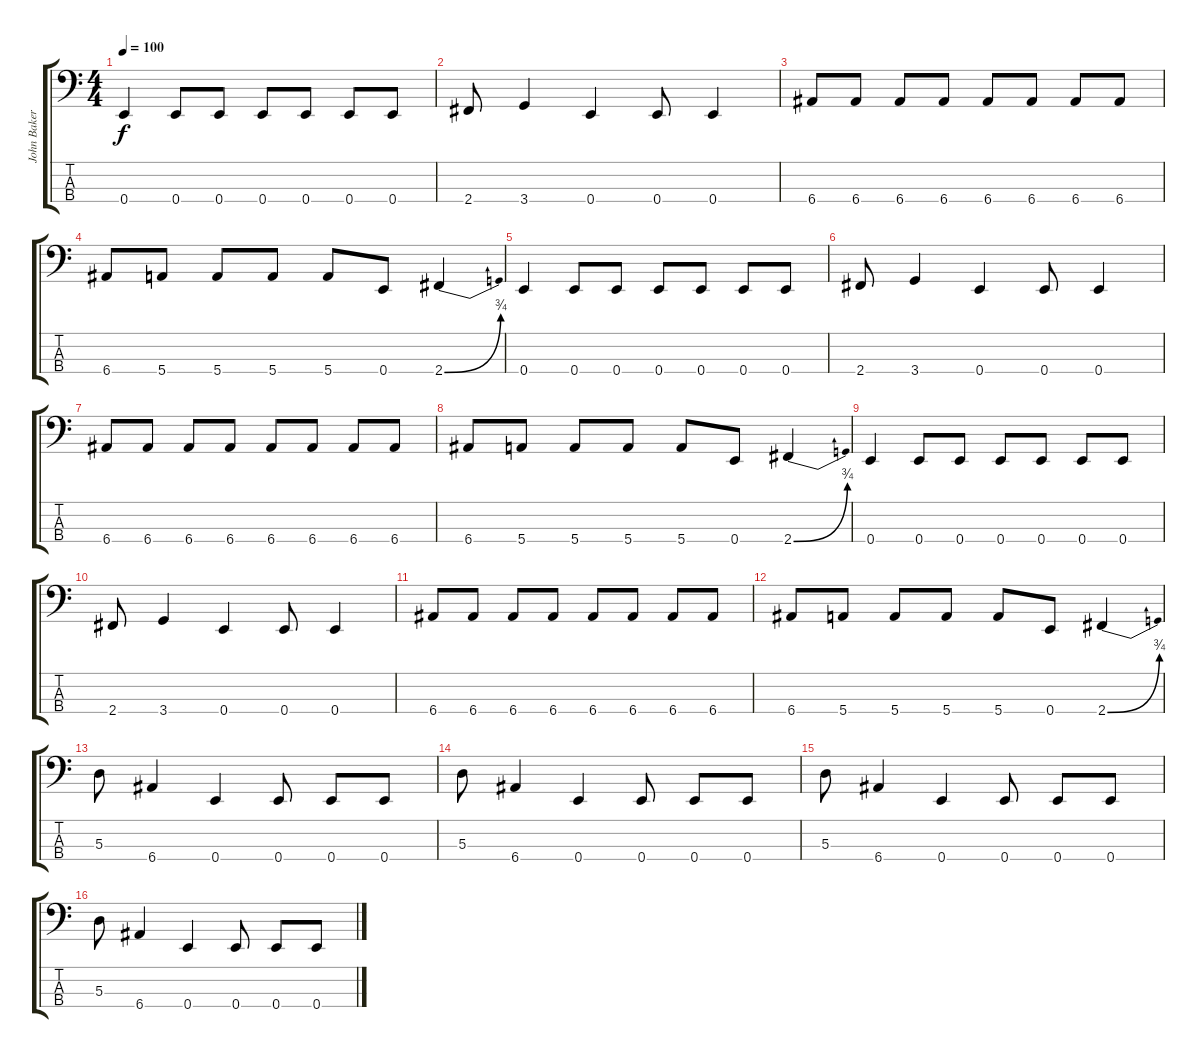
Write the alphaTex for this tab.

\track ("John Baker Saunders" "John Baker") {instrument electricbassfinger}
\staff {score tabs}
\tuning (G2 D2 A1 E1) {hide}
\ts (4 4)
\tempo 100
\clef f4
\ks c
0.4.4{dy f} 0.4.8 0.4.8 0.4.8 0.4.8 0.4.8 0.4.8 |
2.4.8 3.4.4 0.4.4 0.4.8 0.4.4 |
6.4.8 6.4.8 6.4.8 6.4.8 6.4.8 6.4.8 6.4.8 6.4.8 |
6.4.8 5.4.8 5.4.8 5.4.8 5.4.8 0.4.8 2.4{be (bend 0 0 60 3)}.4 |
0.4.4 0.4.8 0.4.8 0.4.8 0.4.8 0.4.8 0.4.8 |
2.4.8 3.4.4 0.4.4 0.4.8 0.4.4 |
6.4.8 6.4.8 6.4.8 6.4.8 6.4.8 6.4.8 6.4.8 6.4.8 |
6.4.8 5.4.8 5.4.8 5.4.8 5.4.8 0.4.8 2.4{be (bend 0 0 60 3)}.4 |
0.4.4 0.4.8 0.4.8 0.4.8 0.4.8 0.4.8 0.4.8 |
2.4.8 3.4.4 0.4.4 0.4.8 0.4.4 |
6.4.8 6.4.8 6.4.8 6.4.8 6.4.8 6.4.8 6.4.8 6.4.8 |
6.4.8 5.4.8 5.4.8 5.4.8 5.4.8 0.4.8 2.4{be (bend 0 0 60 3)}.4 |
5.3.8 6.4.4 0.4.4 0.4.8 0.4.8 0.4.8 |
5.3.8 6.4.4 0.4.4 0.4.8 0.4.8 0.4.8 |
5.3.8 6.4.4 0.4.4 0.4.8 0.4.8 0.4.8 |
5.3.8 6.4.4 0.4.4 0.4.8 0.4.8 0.4.8
